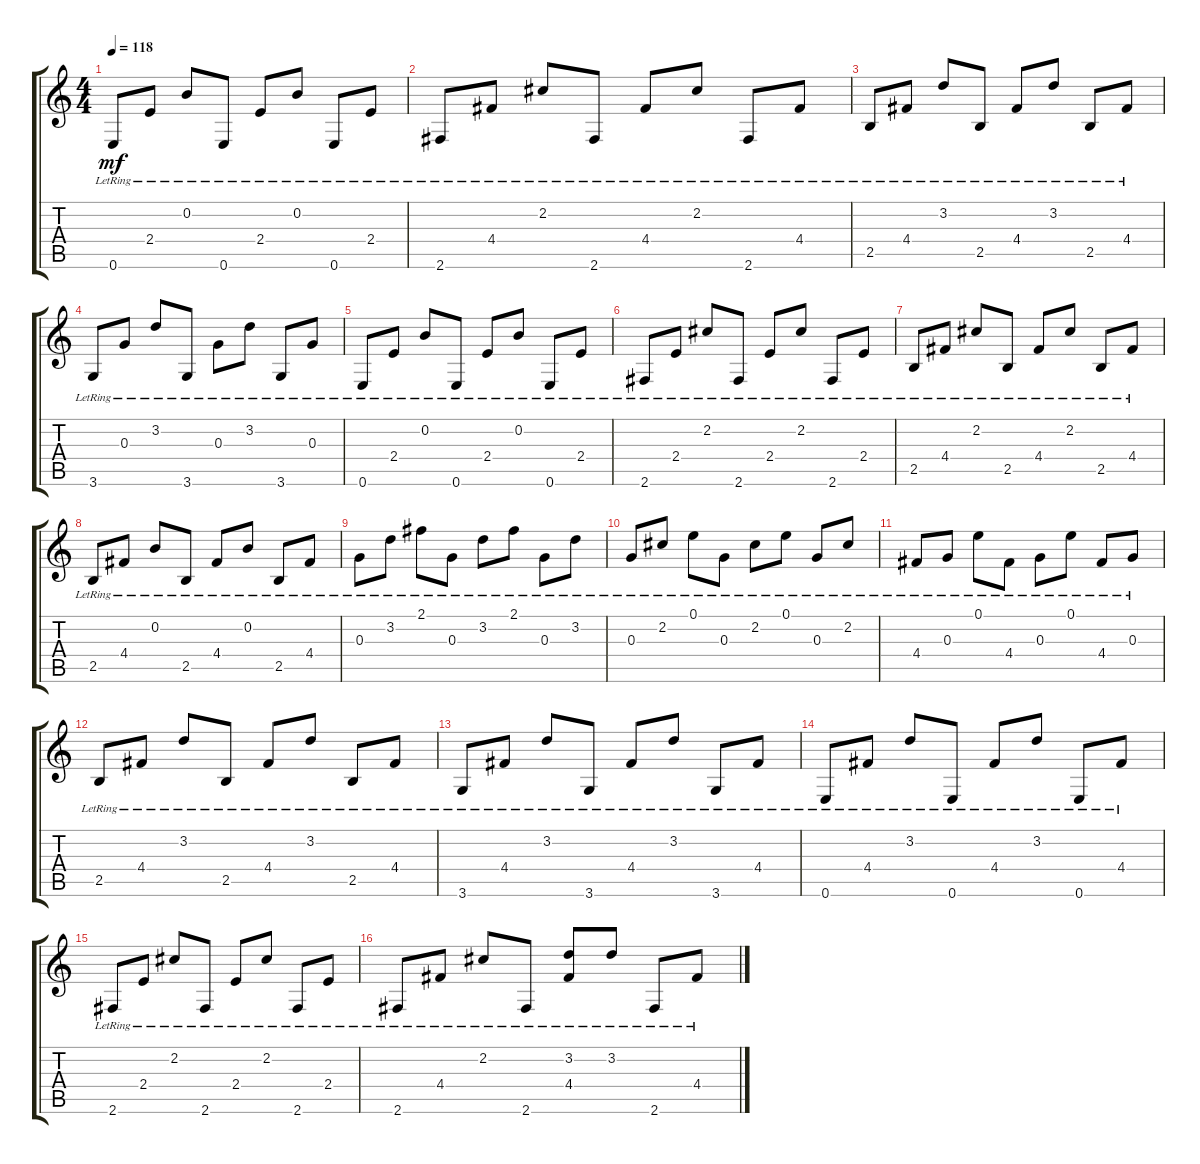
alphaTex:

\track "" {instrument acousticguitarsteel}
\staff {score tabs}
\tuning (E4 B3 G3 D3 A2 E2) {hide}
\ts (4 4)
\tempo 118
\clef g2
\ks c
0.6{lr}.8{dy mf} 2.4{lr}.8 0.2{lr}.8 0.6{lr}.8 2.4{lr}.8 0.2{lr}.8 0.6{lr}.8 2.4{lr}.8 |
2.6{lr}.8 4.4{lr}.8 2.2{lr}.8 2.6{lr}.8 4.4{lr}.8 2.2{lr}.8 2.6{lr}.8 4.4{lr}.8 |
2.5{lr}.8 4.4{lr}.8 3.2{lr}.8 2.5{lr}.8 4.4{lr}.8 3.2{lr}.8 2.5{lr}.8 4.4{lr}.8 |
3.6{lr}.8 0.3{lr}.8 3.2{lr}.8 3.6{lr}.8 0.3{lr}.8 3.2{lr}.8 3.6{lr}.8 0.3{lr}.8 |
0.6{lr}.8 2.4{lr}.8 0.2{lr}.8 0.6{lr}.8 2.4{lr}.8 0.2{lr}.8 0.6{lr}.8 2.4{lr}.8 |
2.6{lr}.8 2.4{lr}.8 2.2{lr}.8 2.6{lr}.8 2.4{lr}.8 2.2{lr}.8 2.6{lr}.8 2.4{lr}.8 |
2.5{lr}.8 4.4{lr}.8 2.2{lr}.8 2.5{lr}.8 4.4{lr}.8 2.2{lr}.8 2.5{lr}.8 4.4{lr}.8 |
2.5{lr}.8 4.4{lr}.8 0.2{lr}.8 2.5{lr}.8 4.4{lr}.8 0.2{lr}.8 2.5{lr}.8 4.4{lr}.8 |
0.3{lr}.8 3.2{lr}.8 2.1{lr}.8 0.3{lr}.8 3.2{lr}.8 2.1{lr}.8 0.3{lr}.8 3.2{lr}.8 |
0.3{lr}.8 2.2{lr}.8 0.1{lr}.8 0.3{lr}.8 2.2{lr}.8 0.1{lr}.8 0.3{lr}.8 2.2{lr}.8 |
4.4{lr}.8 0.3{lr}.8 0.1{lr}.8 4.4{lr}.8 0.3{lr}.8 0.1{lr}.8 4.4{lr}.8 0.3{lr}.8 |
2.5{lr}.8 4.4{lr}.8 3.2{lr}.8 2.5{lr}.8 4.4{lr}.8 3.2{lr}.8 2.5{lr}.8 4.4{lr}.8 |
3.6{lr}.8 4.4{lr}.8 3.2{lr}.8 3.6{lr}.8 4.4{lr}.8 3.2{lr}.8 3.6{lr}.8 4.4{lr}.8 |
0.6{lr}.8 4.4{lr}.8 3.2{lr}.8 0.6{lr}.8 4.4{lr}.8 3.2{lr}.8 0.6{lr}.8 4.4{lr}.8 |
2.6{lr}.8 2.4{lr}.8 2.2{lr}.8 2.6{lr}.8 2.4{lr}.8 2.2{lr}.8 2.6{lr}.8 2.4{lr}.8 |
2.6{lr}.8 4.4{lr}.8 2.2{lr}.8 2.6{lr}.8 (3.2{lr} 4.4{lr}).8 3.2{lr}.8 2.6{lr}.8 4.4{lr}.8
